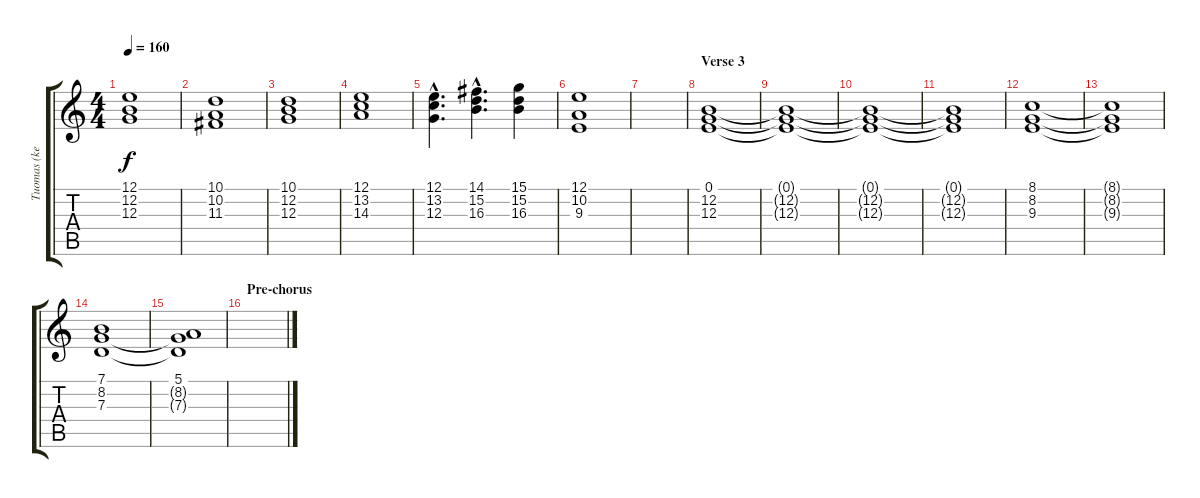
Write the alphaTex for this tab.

\track ("Tuomas (keyboards)" "Tuomas (ke") {instrument stringensemble1}
\staff {score tabs}
\tuning (E4 B3 G3 D3 A2 D2) {hide}
\ts (4 4)
\tempo 160
\clef g2
\ks c
(12.1 12.2 12.3).1{dy f} |
(10.1 10.2 11.3).1 |
(10.1 12.2 12.3).1 |
(12.1 13.2 14.3).1 |
(12.1{hac} 13.2{hac} 12.3{hac}).4{d} (14.1{hac} 15.2{hac} 16.3{hac}).4{d} (15.1 15.2 16.3).4 |
(12.1 10.2 9.3).1 |
|
\section ("" "Verse 3")
(0.1 12.2 12.3).1 |
(0.1{t} 12.2{t} 12.3{t}).1 |
(0.1{t} 12.2{t} 12.3{t}).1 |
(0.1{t} 12.2{t} 12.3{t}).1 |
(8.1 8.2 9.3).1 |
(8.1{t} 8.2{t} 9.3{t}).1 |
(7.1 8.2 7.3).1 |
(5.1 8.2{t} 7.3{t}).1 |
\section ("" "Pre-chorus")
